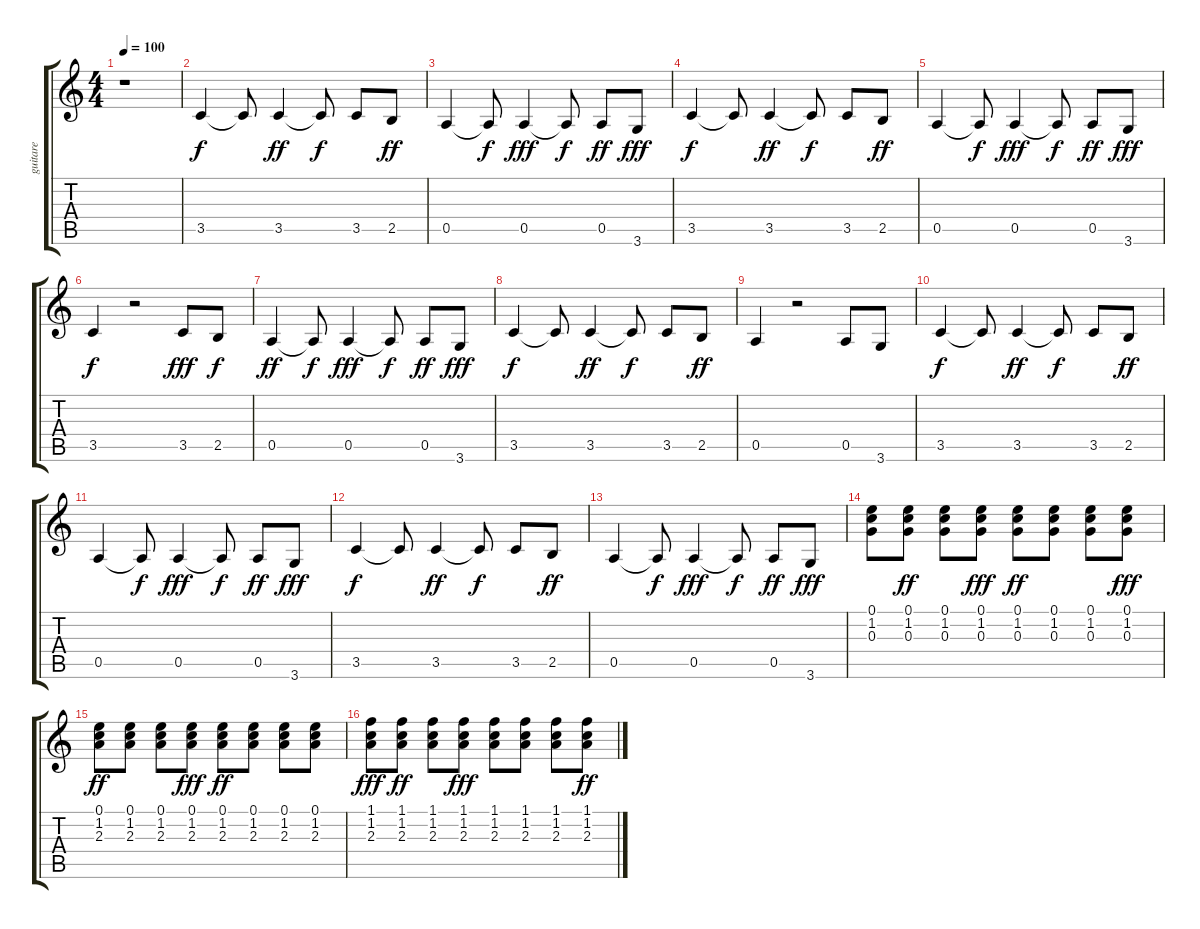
\track ("guitare" "guitare") {instrument acousticguitarnylon}
\staff {score tabs}
\tuning (E4 B3 G3 D3 A2 E2) {hide}
\ts (4 4)
\tempo 100
\clef g2
\ks c
r.1{dy f instrument acousticguitarnylon} |
3.5.4 3.5{t}.8 3.5.4{dy ff} 3.5{t}.8{dy f} 3.5.8 2.5.8{dy ff} |
0.5.4 0.5{t}.8{dy f} 0.5.4{dy fff} 0.5{t}.8{dy f} 0.5.8{dy ff} 3.6.8{dy fff} |
3.5.4{dy f} 3.5{t}.8 3.5.4{dy ff} 3.5{t}.8{dy f} 3.5.8 2.5.8{dy ff} |
0.5.4 0.5{t}.8{dy f} 0.5.4{dy fff} 0.5{t}.8{dy f} 0.5.8{dy ff} 3.6.8{dy fff} |
3.5.4{dy f} r.2 3.5.8{dy fff} 2.5.8{dy f} |
0.5.4{dy ff} 0.5{t}.8{dy f} 0.5.4{dy fff} 0.5{t}.8{dy f} 0.5.8{dy ff} 3.6.8{dy fff} |
3.5.4{dy f} 3.5{t}.8 3.5.4{dy ff} 3.5{t}.8{dy f} 3.5.8 2.5.8{dy ff} |
0.5.4 r.2 0.5.8 3.6.8 |
3.5.4{dy f} 3.5{t}.8 3.5.4{dy ff} 3.5{t}.8{dy f} 3.5.8 2.5.8{dy ff} |
0.5.4 0.5{t}.8{dy f} 0.5.4{dy fff} 0.5{t}.8{dy f} 0.5.8{dy ff} 3.6.8{dy fff} |
3.5.4{dy f} 3.5{t}.8 3.5.4{dy ff} 3.5{t}.8{dy f} 3.5.8 2.5.8{dy ff} |
0.5.4 0.5{t}.8{dy f} 0.5.4{dy fff} 0.5{t}.8{dy f} 0.5.8{dy ff} 3.6.8{dy fff} |
(0.1 1.2 0.3).8 (0.1 1.2 0.3).8{dy ff} (0.1 1.2 0.3).8 (0.1 1.2 0.3).8{dy fff} (0.1 1.2 0.3).8{dy ff} (0.1 1.2 0.3).8 (0.1 1.2 0.3).8 (0.1 1.2 0.3).8{dy fff} |
(0.1 1.2 2.3).8{dy ff} (0.1 1.2 2.3).8 (0.1 1.2 2.3).8 (0.1 1.2 2.3).8{dy fff} (0.1 1.2 2.3).8{dy ff} (0.1 1.2 2.3).8 (0.1 1.2 2.3).8 (0.1 1.2 2.3).8 |
(1.1 1.2 2.3).8{dy fff} (1.1 1.2 2.3).8{dy ff} (1.1 1.2 2.3).8 (1.1 1.2 2.3).8{dy fff} (1.1 1.2 2.3).8 (1.1 1.2 2.3).8 (1.1 1.2 2.3).8 (1.1 1.2 2.3).8{dy ff}
